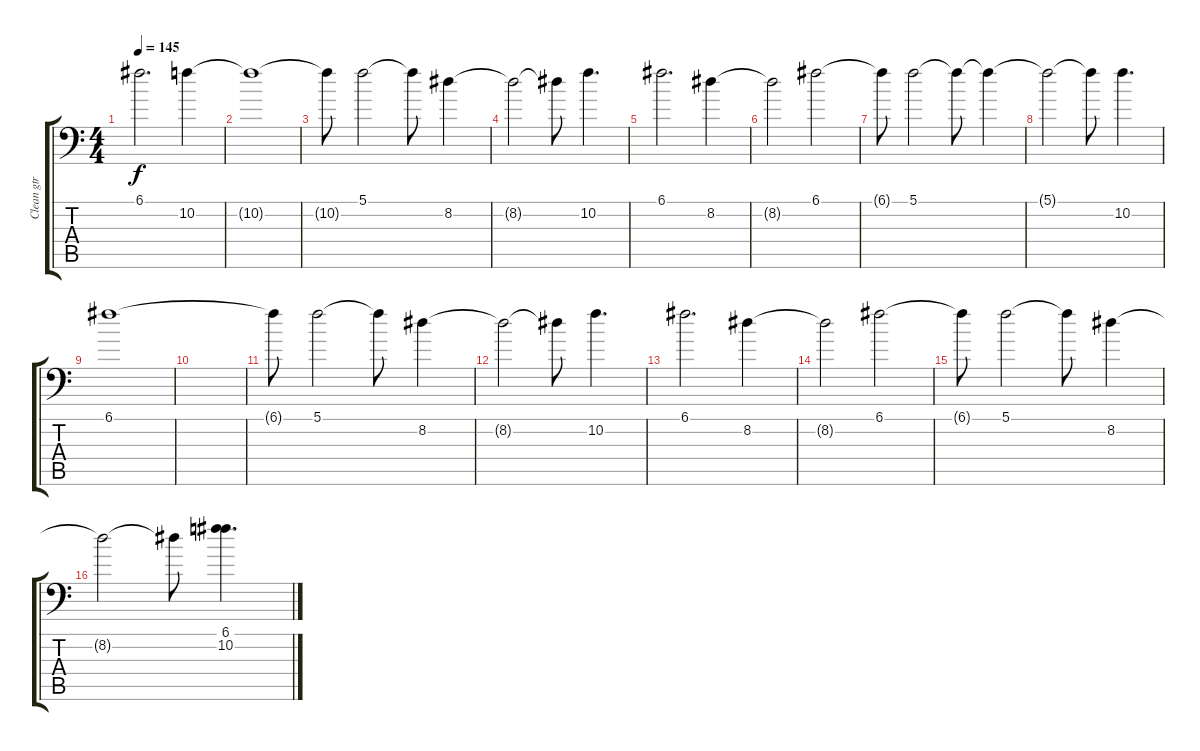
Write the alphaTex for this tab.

\track ("Clean gtr 2" "Clean gtr ") {instrument electricguitarclean}
\staff {score tabs}
\tuning (C4 G3 Eb3 Bb2 F2 Bb1) {hide}
\ts (4 4)
\tempo 145
\clef f4
\ks c
6.1.2{d dy f} 10.2.4 |
10.2{t}.1 |
10.2{t}.8 5.1.2 5.1{t}.8 8.2.4 |
8.2{t}.2 8.2{t}.8 10.2.4{d} |
6.1.2{d} 8.2.4 |
8.2{t}.2 6.1.2 |
6.1{t}.8 5.1.2 5.1{t}.8 5.1{t}.4 |
5.1{t}.2 5.1{t}.8 10.2.4{d} |
6.1.1 |
|
6.1{t}.8 5.1.2 5.1{t}.8 8.2.4 |
8.2{t}.2 8.2{t}.8 10.2.4{d} |
6.1.2{d} 8.2.4 |
8.2{t}.2 6.1.2 |
6.1{t}.8 5.1.2 5.1{t}.8 8.2.4 |
8.2{t}.2 8.2{t}.8 (6.1 10.2).4{d}
